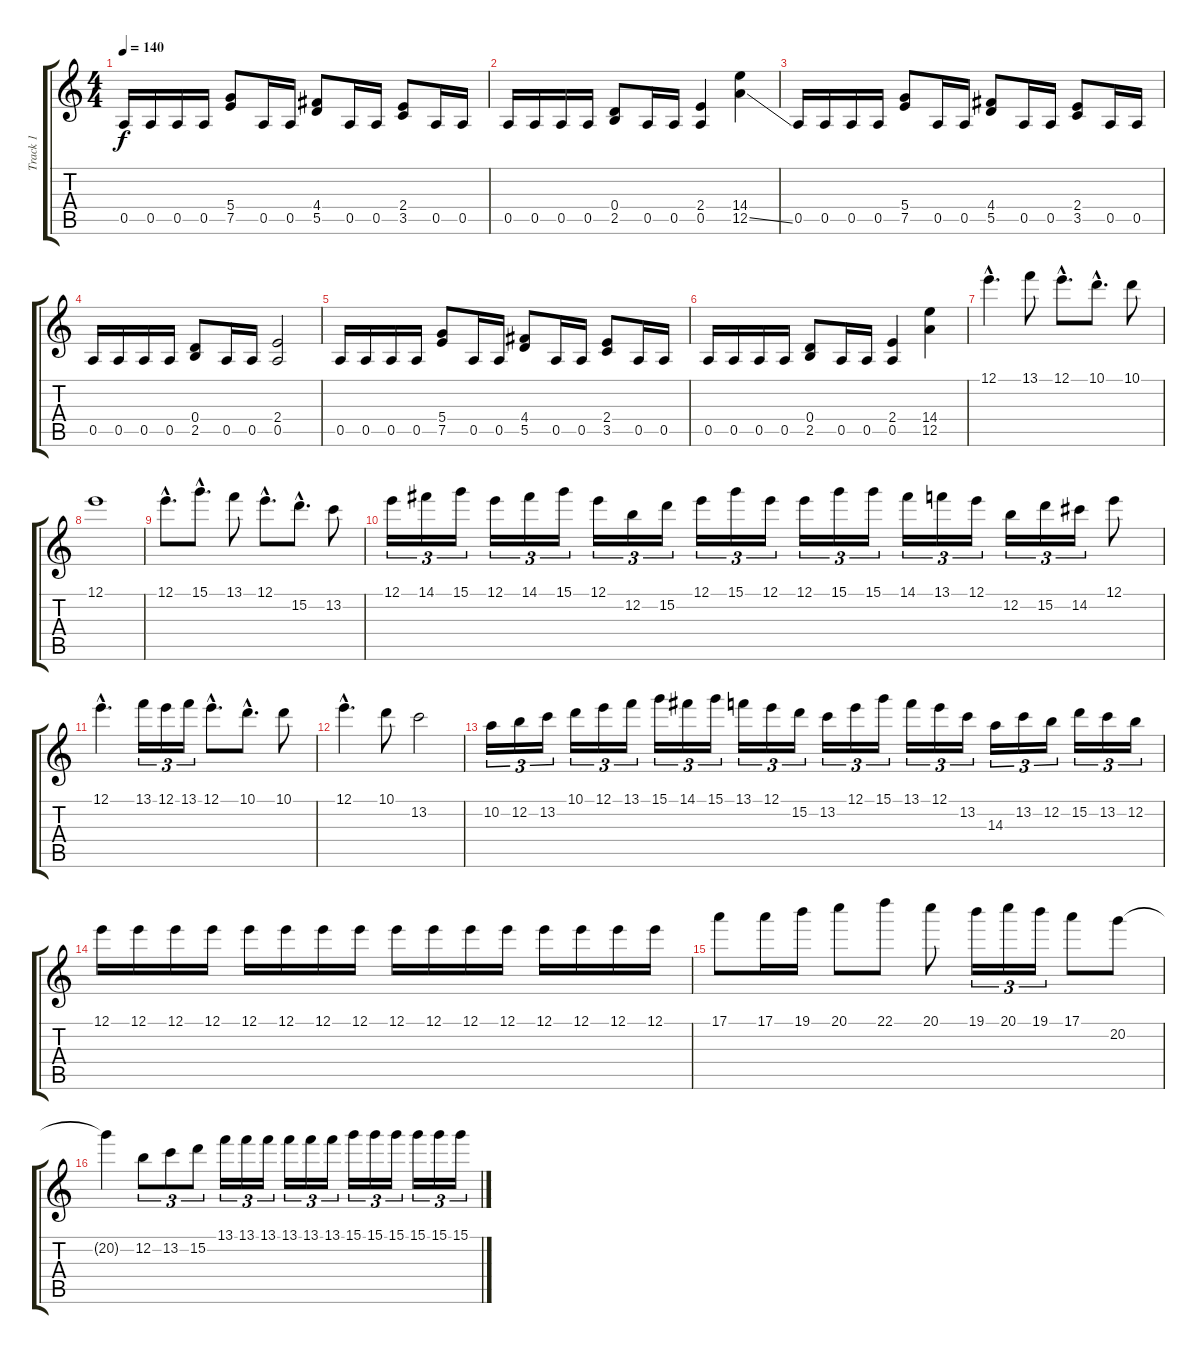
\track ("Track 1" "Track 1") {instrument distortionguitar}
\staff {score tabs}
\tuning (E4 B3 G3 D3 A2 E2) {hide}
\ts (4 4)
\tempo 140
\clef g2
\ks c
0.5.16{dy f} 0.5.16 0.5.16 0.5.16 (5.4 7.5).8 0.5.16 0.5.16 (4.4 5.5).8 0.5.16 0.5.16 (2.4 3.5).8 0.5.16 0.5.16 |
0.5.16 0.5.16 0.5.16 0.5.16 (0.4 2.5).8 0.5.16 0.5.16 (2.4 0.5).4 (14.4 12.5{ss}).4 |
0.5.16 0.5.16 0.5.16 0.5.16 (5.4 7.5).8 0.5.16 0.5.16 (4.4 5.5).8 0.5.16 0.5.16 (2.4 3.5).8 0.5.16 0.5.16 |
0.5.16 0.5.16 0.5.16 0.5.16 (0.4 2.5).8 0.5.16 0.5.16 (2.4 0.5).2 |
0.5.16 0.5.16 0.5.16 0.5.16 (5.4 7.5).8 0.5.16 0.5.16 (4.4 5.5).8 0.5.16 0.5.16 (2.4 3.5).8 0.5.16 0.5.16 |
0.5.16 0.5.16 0.5.16 0.5.16 (0.4 2.5).8 0.5.16 0.5.16 (2.4 0.5).4 (14.4 12.5).4 |
12.1{hac}.4{d} 13.1.8 12.1{hac}.8{d} 10.1{hac}.8{d} 10.1.8 |
12.1.1 |
12.1{hac}.8{d} 15.1{hac}.8{d} 13.1.8 12.1{hac}.8{d} 15.2{hac}.8{d} 13.2.8 |
12.1.16{tu (3 2)} 14.1.16{tu (3 2)} 15.1.16{tu (3 2)} 12.1.16{tu (3 2)} 14.1.16{tu (3 2)} 15.1.16{tu (3 2)} 12.1.16{tu (3 2)} 12.2.16{tu (3 2)} 15.2.16{tu (3 2)} 12.1.16{tu (3 2)} 15.1.16{tu (3 2)} 12.1.16{tu (3 2)} 12.1.16{tu (3 2)} 15.1.16{tu (3 2)} 15.1.16{tu (3 2)} 14.1.16{tu (3 2)} 13.1.16{tu (3 2)} 12.1.16{tu (3 2)} 12.2.16{tu (3 2)} 15.2.16{tu (3 2)} 14.2.16{tu (3 2)} 12.1.8 |
12.1{hac}.4{d} 13.1.16{tu (3 2)} 12.1.16{tu (3 2)} 13.1.16{tu (3 2)} 12.1{hac}.8{d} 10.1{hac}.8{d} 10.1.8 |
12.1{hac}.4{d} 10.1.8 13.2.2 |
10.2.16{tu (3 2)} 12.2.16{tu (3 2)} 13.2.16{tu (3 2)} 10.1.16{tu (3 2)} 12.1.16{tu (3 2)} 13.1.16{tu (3 2)} 15.1.16{tu (3 2)} 14.1.16{tu (3 2)} 15.1.16{tu (3 2)} 13.1.16{tu (3 2)} 12.1.16{tu (3 2)} 15.2.16{tu (3 2)} 13.2.16{tu (3 2)} 12.1.16{tu (3 2)} 15.1.16{tu (3 2)} 13.1.16{tu (3 2)} 12.1.16{tu (3 2)} 13.2.16{tu (3 2)} 14.3.16{tu (3 2)} 13.2.16{tu (3 2)} 12.2.16{tu (3 2)} 15.2.16{tu (3 2)} 13.2.16{tu (3 2)} 12.2.16{tu (3 2)} |
12.1.16 12.1.16 12.1.16 12.1.16 12.1.16 12.1.16 12.1.16 12.1.16 12.1.16 12.1.16 12.1.16 12.1.16 12.1.16 12.1.16 12.1.16 12.1.16 |
17.1.8 17.1.16 19.1.16 20.1.8 22.1.8 20.1.8 19.1.16{tu (3 2)} 20.1.16{tu (3 2)} 19.1.16{tu (3 2)} 17.1.8 20.2.8 |
20.2{t}.4 12.2.8{tu (3 2)} 13.2.8{tu (3 2)} 15.2.8{tu (3 2)} 13.1.16{tu (3 2)} 13.1.16{tu (3 2)} 13.1.16{tu (3 2)} 13.1.16{tu (3 2)} 13.1.16{tu (3 2)} 13.1.16{tu (3 2)} 15.1.16{tu (3 2)} 15.1.16{tu (3 2)} 15.1.16{tu (3 2)} 15.1.16{tu (3 2)} 15.1.16{tu (3 2)} 15.1.16{tu (3 2)}
